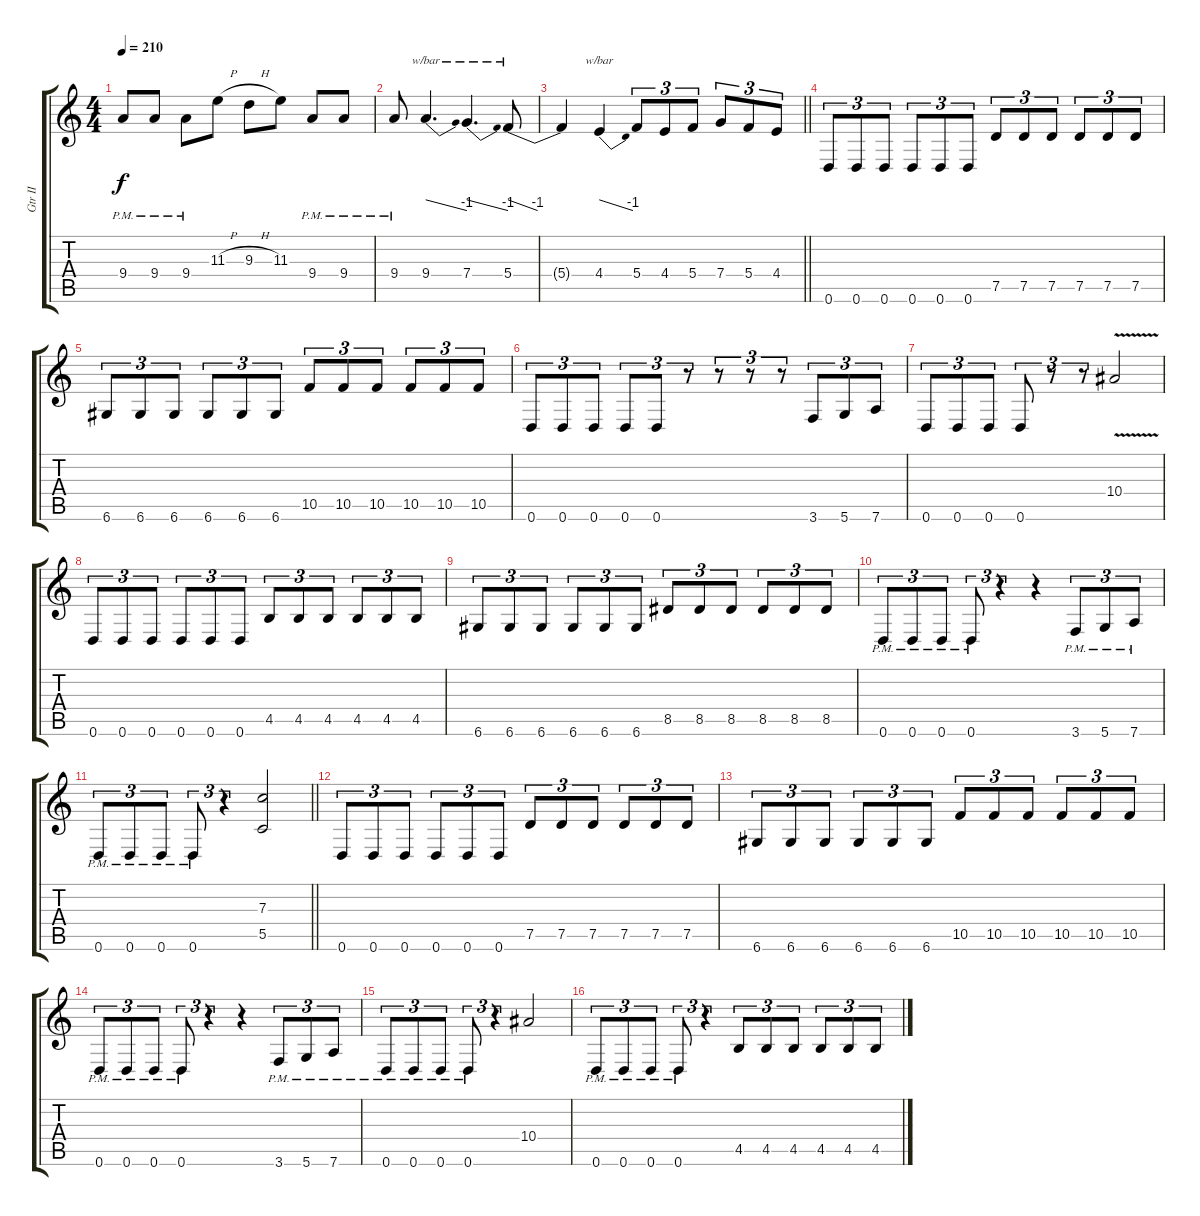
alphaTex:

\track ("Gtr II" "Gtr II") {instrument overdrivenguitar}
\staff {score tabs}
\tuning (D4 A3 F3 C3 G2 D2) {hide}
\ts (4 4)
\tempo 210
\clef g2
\ks c
9.4{pm}.8{dy f} 9.4{pm}.8 9.4{pm}.8 11.3{h}.8 9.3{h}.8 11.3.8 9.4{pm}.8 9.4{pm}.8 |
9.4{pm}.8 9.4.4{d tbe (dive default 0 0 60 -4)} 7.4.4{d tbe (dive default 0 0 60 -4)} 5.4.8{tbe (dive default 0 0 60 -4)} |
\barLineRight lightlight
5.4{t}.4 4.4.4{tbe (dive default 0 0 60 -4)} 5.4.8{tu (3 2)} 4.4.8{tu (3 2)} 5.4.8{tu (3 2)} 7.4.8{tu (3 2)} 5.4.8{tu (3 2)} 4.4.8{tu (3 2)} |
0.6.8{tu (3 2) volume 12 balance 8} 0.6.8{tu (3 2)} 0.6.8{tu (3 2)} 0.6.8{tu (3 2)} 0.6.8{tu (3 2)} 0.6.8{tu (3 2)} 7.5.8{tu (3 2)} 7.5.8{tu (3 2)} 7.5.8{tu (3 2)} 7.5.8{tu (3 2)} 7.5.8{tu (3 2)} 7.5.8{tu (3 2)} |
6.6.8{tu (3 2)} 6.6.8{tu (3 2)} 6.6.8{tu (3 2)} 6.6.8{tu (3 2)} 6.6.8{tu (3 2)} 6.6.8{tu (3 2)} 10.5.8{tu (3 2)} 10.5.8{tu (3 2)} 10.5.8{tu (3 2)} 10.5.8{tu (3 2)} 10.5.8{tu (3 2)} 10.5.8{tu (3 2)} |
0.6.8{tu (3 2)} 0.6.8{tu (3 2)} 0.6.8{tu (3 2)} 0.6.8{tu (3 2)} 0.6.8{tu (3 2)} r.8{tu (3 2)} r.8{tu (3 2)} r.8{tu (3 2)} r.8{tu (3 2)} 3.6.8{tu (3 2)} 5.6.8{tu (3 2)} 7.6.8{tu (3 2)} |
0.6.8{tu (3 2)} 0.6.8{tu (3 2)} 0.6.8{tu (3 2)} 0.6.8{tu (3 2)} r.8{tu (3 2)} r.8{tu (3 2)} 10.4{v}.2 |
0.6.8{tu (3 2)} 0.6.8{tu (3 2)} 0.6.8{tu (3 2)} 0.6.8{tu (3 2)} 0.6.8{tu (3 2)} 0.6.8{tu (3 2)} 4.5.8{tu (3 2)} 4.5.8{tu (3 2)} 4.5.8{tu (3 2)} 4.5.8{tu (3 2)} 4.5.8{tu (3 2)} 4.5.8{tu (3 2)} |
6.6.8{tu (3 2)} 6.6.8{tu (3 2)} 6.6.8{tu (3 2)} 6.6.8{tu (3 2)} 6.6.8{tu (3 2)} 6.6.8{tu (3 2)} 8.5.8{tu (3 2)} 8.5.8{tu (3 2)} 8.5.8{tu (3 2)} 8.5.8{tu (3 2)} 8.5.8{tu (3 2)} 8.5.8{tu (3 2)} |
0.6{pm}.8{tu (3 2)} 0.6{pm}.8{tu (3 2)} 0.6{pm}.8{tu (3 2)} 0.6{pm}.8{tu (3 2)} r.4{tu (3 2)} r.4 3.6{pm}.8{tu (3 2)} 5.6{pm}.8{tu (3 2)} 7.6{pm}.8{tu (3 2)} |
\barLineRight lightlight
0.6{pm}.8{tu (3 2)} 0.6{pm}.8{tu (3 2)} 0.6{pm}.8{tu (3 2)} 0.6{pm}.8{tu (3 2)} r.4{tu (3 2)} (7.3 5.5).2 |
0.6.8{tu (3 2)} 0.6.8{tu (3 2)} 0.6.8{tu (3 2)} 0.6.8{tu (3 2)} 0.6.8{tu (3 2)} 0.6.8{tu (3 2)} 7.5.8{tu (3 2)} 7.5.8{tu (3 2)} 7.5.8{tu (3 2)} 7.5.8{tu (3 2)} 7.5.8{tu (3 2)} 7.5.8{tu (3 2)} |
6.6.8{tu (3 2)} 6.6.8{tu (3 2)} 6.6.8{tu (3 2)} 6.6.8{tu (3 2)} 6.6.8{tu (3 2)} 6.6.8{tu (3 2)} 10.5.8{tu (3 2)} 10.5.8{tu (3 2)} 10.5.8{tu (3 2)} 10.5.8{tu (3 2)} 10.5.8{tu (3 2)} 10.5.8{tu (3 2)} |
0.6{pm}.8{tu (3 2)} 0.6{pm}.8{tu (3 2)} 0.6{pm}.8{tu (3 2)} 0.6{pm}.8{tu (3 2)} r.4{tu (3 2)} r.4 3.6{pm}.8{tu (3 2)} 5.6{pm}.8{tu (3 2)} 7.6{pm}.8{tu (3 2)} |
0.6{pm}.8{tu (3 2)} 0.6{pm}.8{tu (3 2)} 0.6{pm}.8{tu (3 2)} 0.6{pm}.8{tu (3 2)} r.4{tu (3 2)} 10.4.2 |
0.6{pm}.8{tu (3 2)} 0.6{pm}.8{tu (3 2)} 0.6{pm}.8{tu (3 2)} 0.6{pm}.8{tu (3 2)} r.4{tu (3 2)} 4.5.8{tu (3 2)} 4.5.8{tu (3 2)} 4.5.8{tu (3 2)} 4.5.8{tu (3 2)} 4.5.8{tu (3 2)} 4.5.8{tu (3 2)}
